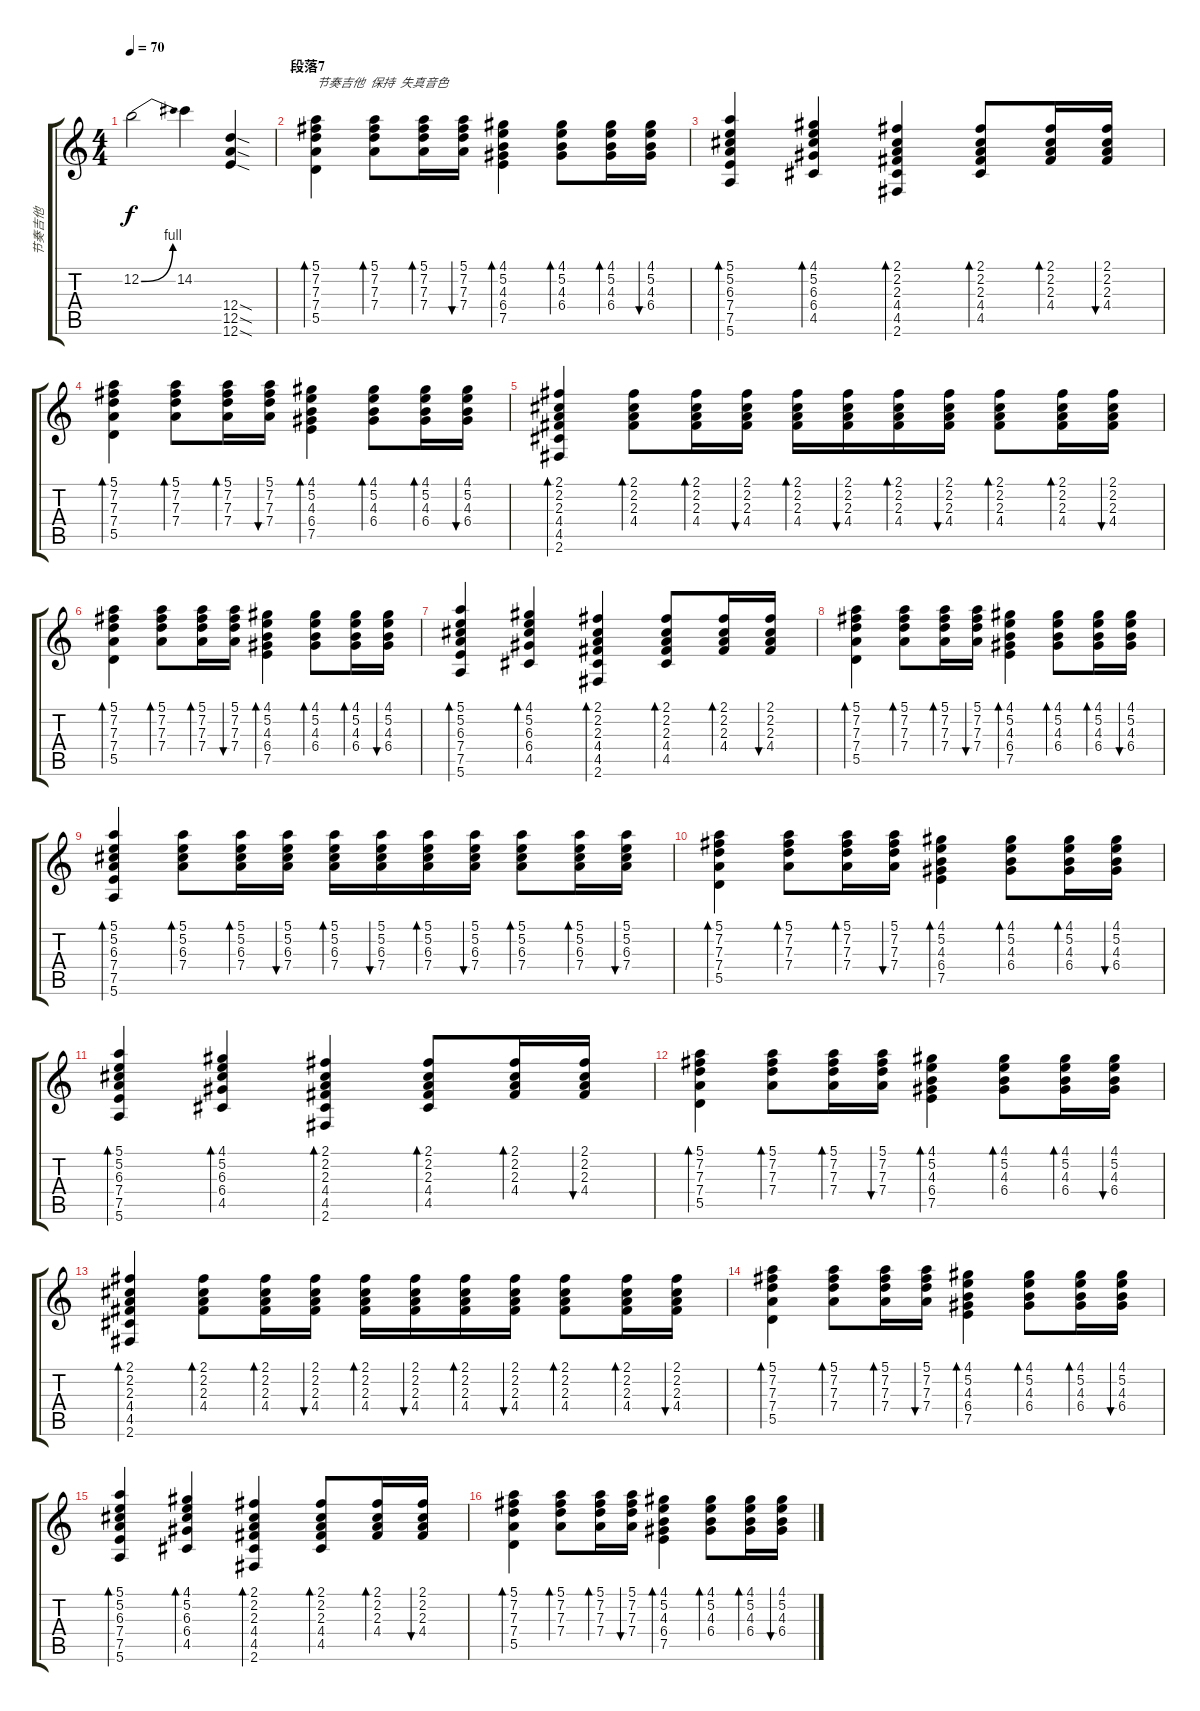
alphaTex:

\track ("节奏吉他" "节奏吉他") {instrument acousticguitarsteel}
\staff {score tabs}
\tuning (E4 B3 G3 D3 A2 E2) {hide}
\ts (4 4)
\tempo 70
\clef g2
\ks c
12.2{be (bend 0 0 60 4)}.2{dy f} 14.2.4 (12.4{sod} 12.5{sod} 12.6{sod}).4 |
\section ("" "段落7")
(5.1 7.2 7.3 7.4 5.5).4{bd 30 txt "节奏吉他  保持  失真音色" volume 11 instrument overdrivenguitar} (5.1 7.2 7.3 7.4).8{bd 30} (5.1 7.2 7.3 7.4).16{bd 30} (5.1 7.2 7.3 7.4).16{bu 30} (4.1 5.2 4.3 6.4 7.5).4{bd 30} (4.1 5.2 4.3 6.4).8{bd 30} (4.1 5.2 4.3 6.4).16{bd 30} (4.1 5.2 4.3 6.4).16{bu 30} |
(5.1 5.2 6.3 7.4 7.5 5.6).4{bd 30} (4.1 5.2 6.3 6.4 4.5).4{bd 30} (2.1 2.2 2.3 4.4 4.5 2.6).4{bd 30} (2.1 2.2 2.3 4.4 4.5).8{bd 30} (2.1 2.2 2.3 4.4).16{bd 30} (2.1 2.2 2.3 4.4).16{bu 30} |
(5.1 7.2 7.3 7.4 5.5).4{bd 30} (5.1 7.2 7.3 7.4).8{bd 30} (5.1 7.2 7.3 7.4).16{bd 30} (5.1 7.2 7.3 7.4).16{bu 30} (4.1 5.2 4.3 6.4 7.5).4{bd 30} (4.1 5.2 4.3 6.4).8{bd 30} (4.1 5.2 4.3 6.4).16{bd 30} (4.1 5.2 4.3 6.4).16{bu 30} |
(2.1 2.2 2.3 4.4 4.5 2.6).4{bd 30} (2.1 2.2 2.3 4.4).8{bd 60} (2.1 2.2 2.3 4.4).16{bd 60} (2.1 2.2 2.3 4.4).16{bu 60} (2.1 2.2 2.3 4.4).16{bd 60} (2.1 2.2 2.3 4.4).16{bu 60} (2.1 2.2 2.3 4.4).16{bd 60} (2.1 2.2 2.3 4.4).16{bu 60} (2.1 2.2 2.3 4.4).8{bd 60} (2.1 2.2 2.3 4.4).16{bd 60} (2.1 2.2 2.3 4.4).16{bu 60} |
(5.1 7.2 7.3 7.4 5.5).4{bd 30} (5.1 7.2 7.3 7.4).8{bd 30} (5.1 7.2 7.3 7.4).16{bd 30} (5.1 7.2 7.3 7.4).16{bu 30} (4.1 5.2 4.3 6.4 7.5).4{bd 30} (4.1 5.2 4.3 6.4).8{bd 30} (4.1 5.2 4.3 6.4).16{bd 30} (4.1 5.2 4.3 6.4).16{bu 30} |
(5.1 5.2 6.3 7.4 7.5 5.6).4{bd 30} (4.1 5.2 6.3 6.4 4.5).4{bd 30} (2.1 2.2 2.3 4.4 4.5 2.6).4{bd 30} (2.1 2.2 2.3 4.4 4.5).8{bd 30} (2.1 2.2 2.3 4.4).16{bd 30} (2.1 2.2 2.3 4.4).16{bu 30} |
(5.1 7.2 7.3 7.4 5.5).4{bd 30} (5.1 7.2 7.3 7.4).8{bd 30} (5.1 7.2 7.3 7.4).16{bd 30} (5.1 7.2 7.3 7.4).16{bu 30} (4.1 5.2 4.3 6.4 7.5).4{bd 30} (4.1 5.2 4.3 6.4).8{bd 30} (4.1 5.2 4.3 6.4).16{bd 30} (4.1 5.2 4.3 6.4).16{bu 30} |
(5.1 5.2 6.3 7.4 7.5 5.6).4{bd 30} (5.1 5.2 6.3 7.4).8{bd 60} (5.1 5.2 6.3 7.4).16{bd 60} (5.1 5.2 6.3 7.4).16{bu 60} (5.1 5.2 6.3 7.4).16{bd 60} (5.1 5.2 6.3 7.4).16{bu 60} (5.1 5.2 6.3 7.4).16{bd 60} (5.1 5.2 6.3 7.4).16{bu 60} (5.1 5.2 6.3 7.4).8{bd 60} (5.1 5.2 6.3 7.4).16{bd 60} (5.1 5.2 6.3 7.4).16{bu 60} |
(5.1 7.2 7.3 7.4 5.5).4{bd 30} (5.1 7.2 7.3 7.4).8{bd 30} (5.1 7.2 7.3 7.4).16{bd 30} (5.1 7.2 7.3 7.4).16{bu 30} (4.1 5.2 4.3 6.4 7.5).4{bd 30} (4.1 5.2 4.3 6.4).8{bd 30} (4.1 5.2 4.3 6.4).16{bd 30} (4.1 5.2 4.3 6.4).16{bu 30} |
(5.1 5.2 6.3 7.4 7.5 5.6).4{bd 30} (4.1 5.2 6.3 6.4 4.5).4{bd 30} (2.1 2.2 2.3 4.4 4.5 2.6).4{bd 30} (2.1 2.2 2.3 4.4 4.5).8{bd 30} (2.1 2.2 2.3 4.4).16{bd 30} (2.1 2.2 2.3 4.4).16{bu 30} |
(5.1 7.2 7.3 7.4 5.5).4{bd 30} (5.1 7.2 7.3 7.4).8{bd 30} (5.1 7.2 7.3 7.4).16{bd 30} (5.1 7.2 7.3 7.4).16{bu 30} (4.1 5.2 4.3 6.4 7.5).4{bd 30} (4.1 5.2 4.3 6.4).8{bd 30} (4.1 5.2 4.3 6.4).16{bd 30} (4.1 5.2 4.3 6.4).16{bu 30} |
(2.1 2.2 2.3 4.4 4.5 2.6).4{bd 30} (2.1 2.2 2.3 4.4).8{bd 60} (2.1 2.2 2.3 4.4).16{bd 60} (2.1 2.2 2.3 4.4).16{bu 60} (2.1 2.2 2.3 4.4).16{bd 60} (2.1 2.2 2.3 4.4).16{bu 60} (2.1 2.2 2.3 4.4).16{bd 60} (2.1 2.2 2.3 4.4).16{bu 60} (2.1 2.2 2.3 4.4).8{bd 60} (2.1 2.2 2.3 4.4).16{bd 60} (2.1 2.2 2.3 4.4).16{bu 60} |
(5.1 7.2 7.3 7.4 5.5).4{bd 30} (5.1 7.2 7.3 7.4).8{bd 30} (5.1 7.2 7.3 7.4).16{bd 30} (5.1 7.2 7.3 7.4).16{bu 30} (4.1 5.2 4.3 6.4 7.5).4{bd 30} (4.1 5.2 4.3 6.4).8{bd 30} (4.1 5.2 4.3 6.4).16{bd 30} (4.1 5.2 4.3 6.4).16{bu 30} |
(5.1 5.2 6.3 7.4 7.5 5.6).4{bd 30} (4.1 5.2 6.3 6.4 4.5).4{bd 30} (2.1 2.2 2.3 4.4 4.5 2.6).4{bd 30} (2.1 2.2 2.3 4.4 4.5).8{bd 30} (2.1 2.2 2.3 4.4).16{bd 30} (2.1 2.2 2.3 4.4).16{bu 30} |
(5.1 7.2 7.3 7.4 5.5).4{bd 30} (5.1 7.2 7.3 7.4).8{bd 30} (5.1 7.2 7.3 7.4).16{bd 30} (5.1 7.2 7.3 7.4).16{bu 30} (4.1 5.2 4.3 6.4 7.5).4{bd 30} (4.1 5.2 4.3 6.4).8{bd 30} (4.1 5.2 4.3 6.4).16{bd 30} (4.1 5.2 4.3 6.4).16{bu 30}
